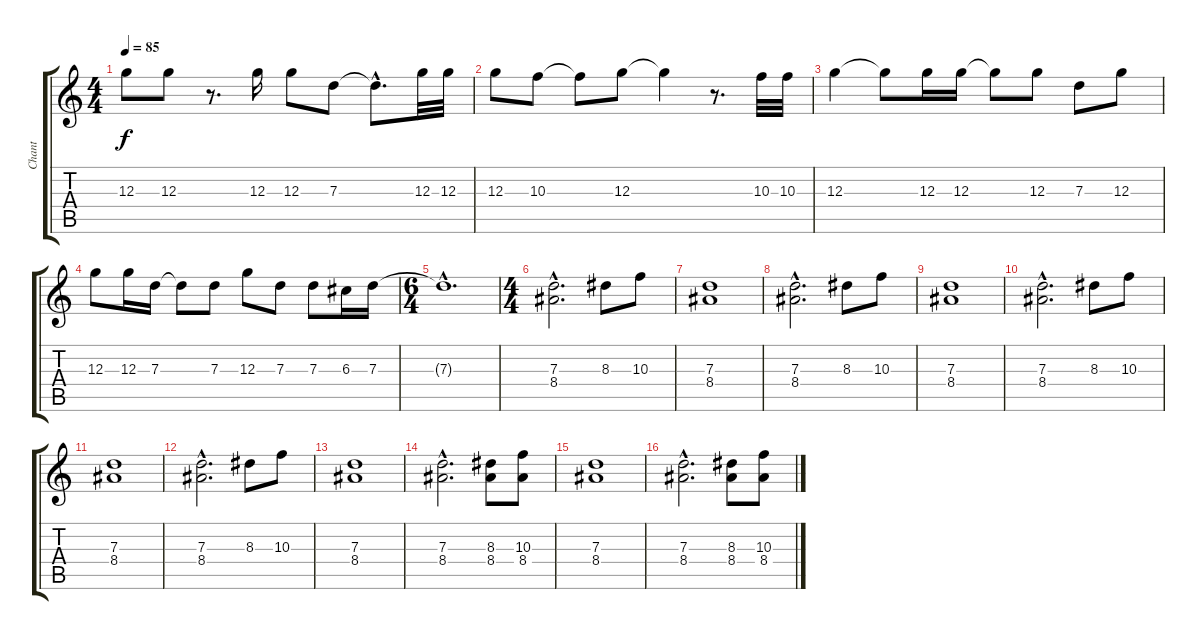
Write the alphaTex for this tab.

\track ("Chant" "Chant") {instrument electricguitarclean}
\staff {score tabs}
\tuning (E4 B3 G3 D3 A2 E2) {hide}
\ts (4 4)
\tempo 85
\clef g2
\ks c
12.3.8{dy f} 12.3.8 r.8{d} 12.3.16 12.3.8 7.3.8 7.3{hac t}.8{d} 12.3.32 12.3.32 |
12.3.8 10.3.8 10.3{t}.8 12.3.8 12.3{t}.4 r.8{d} 10.3.32 10.3.32 |
12.3.4 12.3{t}.8 12.3.16 12.3.16 12.3{t}.8 12.3.8 7.3.8 12.3.8 |
12.3.8 12.3.16 7.3.16 7.3{t}.8 7.3.8 12.3.8 7.3.8 7.3.8 6.3.16 7.3.16 |
\ts (6 4)
7.3{hac t}.1{d} |
\ts (4 4)
(7.3{hac} 8.4{hac}).2{d volume 16} 8.3.8 10.3.8 |
(7.3 8.4).1{volume 16} |
(7.3{hac} 8.4{hac}).2{d volume 16} 8.3.8 10.3.8 |
(7.3 8.4).1{volume 16} |
(7.3{hac} 8.4{hac}).2{d volume 16} 8.3.8 10.3.8 |
(7.3 8.4).1{volume 16} |
(7.3{hac} 8.4{hac}).2{d volume 16} 8.3.8 10.3.8 |
(7.3 8.4).1{volume 16} |
(7.3{hac} 8.4{hac}).2{d volume 16} (8.3 8.4).8 (10.3 8.4).8 |
(7.3 8.4).1{volume 16} |
(7.3{hac} 8.4{hac}).2{d volume 16} (8.3 8.4).8 (10.3 8.4).8
